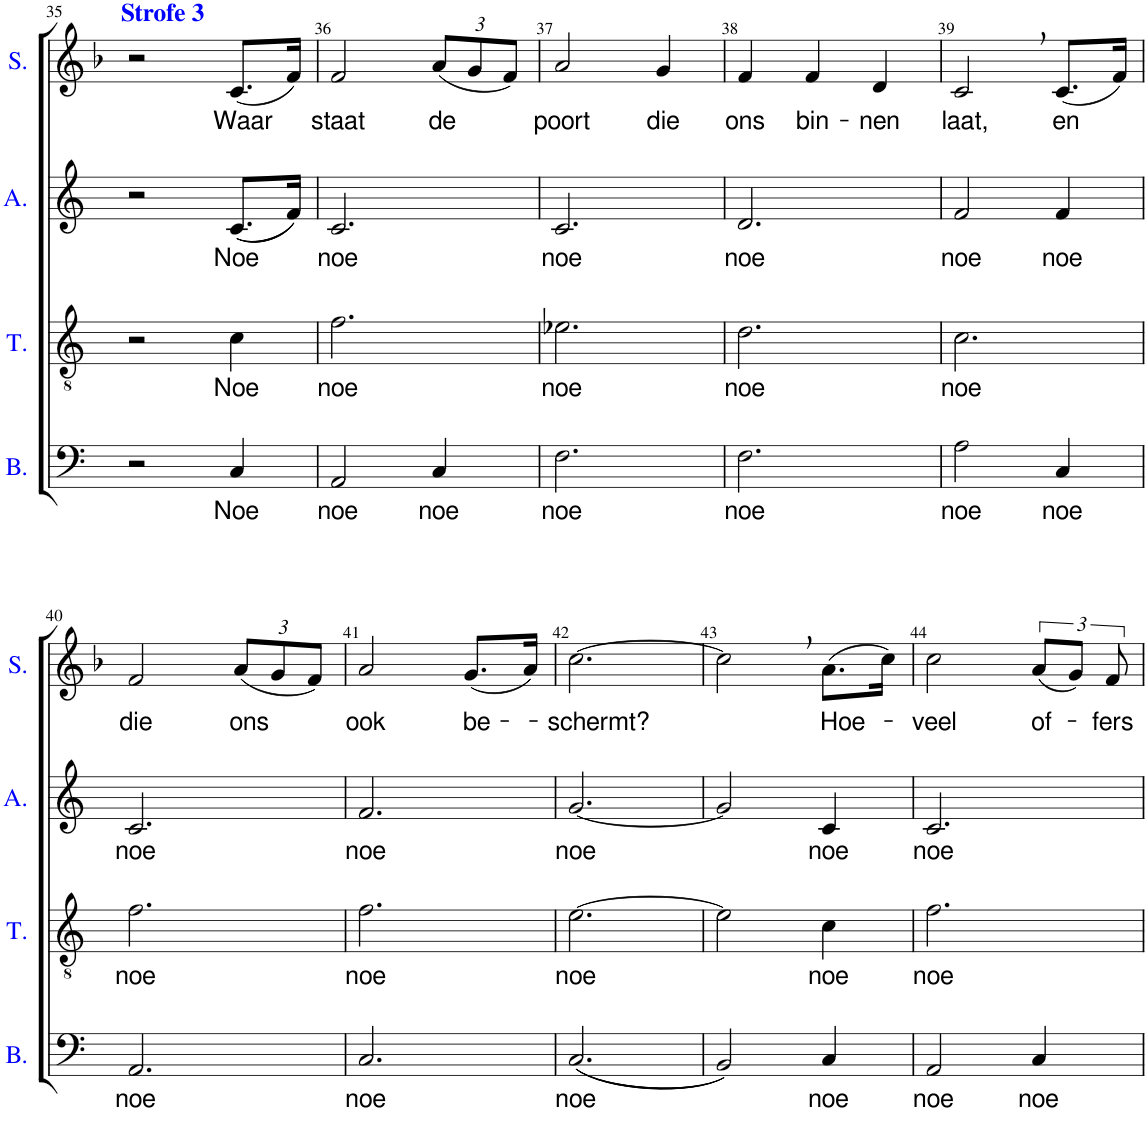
**kern	**text	**kern	**text	**kern	**text	**kern	**text
*part4	*part4	*part3	*part3	*part2	*part2	*part1	*part1
*staff4	*staff4	*staff3	*staff3	*staff2	*staff2	*staff1	*staff1
*I"Bass	*	*I"Tenor	*	*I"Alto	*	*I"Soprano	*
*I'B.	*	*I'T.	*	*I'A.	*	*I'S.	*
!!LO:PB:g=z
*clefF4	*	*clefGv2	*	*clefG2	*	*clefG2	*
*k[]	*	*k[]	*	*k[]	*	*k[b-]	*
*M3/4	*	*M3/4	*	*M3/4	*	*M3/4	*
=35	=35	=35	=35	=35	=35	=35	=35
2r	.	2r	.	2r	.	2r	.
!	!	!	!	!	!	!LO:TX:a:B:color=#0000FF:t=Strofe 3	!
!	!LO:LY:b	!	!LO:LY:b	!	!LO:LY:b	!	!LO:LY:b
4C/	Noe	4c\	Noe	((8.c/L	Noe	(8.c/L	Waar
.	.	.	.	16f/Jk))	.	16f/Jk)	.
=36	=36	=36	=36	=36	=36	=36	=36
!	!LO:LY:b	!	!LO:LY:b	!	!LO:LY:b	!	!LO:LY:b
2AA/	noe	2.f\	noe	2.c/	noe	2f/	staat
!	!LO:LY:b	!	!	!	!	!	!
*	*	*	*	*	*	*Xbrackettup	*
!	!	!	!	!	!	!	!LO:LY:b
4C/	noe	.	.	.	.	(12a/L	de
.	.	.	.	.	.	12g/	.
.	.	.	.	.	.	12f/J)	.
=37	=37	=37	=37	=37	=37	=37	=37
!	!LO:LY:b	!	!LO:LY:b	!	!LO:LY:b	!	!LO:LY:b
2.F\	noe	2.e-X\	noe	2.c/	noe	2a/	poort
!	!	!	!	!	!	!	!LO:LY:b
.	.	.	.	.	.	4g/	die
=38	=38	=38	=38	=38	=38	=38	=38
!	!LO:LY:b	!	!LO:LY:b	!	!LO:LY:b	!	!LO:LY:b
2.F\	noe	2.d\	noe	2.d/	noe	4f/	ons
!	!	!	!	!	!	!	!LO:LY:b
.	.	.	.	.	.	4f/	bin-
!	!	!	!	!	!	!	!LO:LY:b
.	.	.	.	.	.	4d/	-nen
=39	=39	=39	=39	=39	=39	=39	=39
!	!LO:LY:b	!	!LO:LY:b	!	!LO:LY:b	!	!LO:LY:b
2A\	noe	2.c\	noe	2f/	noe	2c,/	laat,
!	!LO:LY:b	!	!	!	!LO:LY:b	!	!LO:LY:b
4C/	noe	.	.	4f/	noe	(8.c/L	en
.	.	.	.	.	.	16f/Jk)	.
!!LO:LB:g=z
=40	=40	=40	=40	=40	=40	=40	=40
!	!LO:LY:b	!	!LO:LY:b	!	!LO:LY:b	!	!LO:LY:b
2.AA/	noe	2.f\	noe	2.c/	noe	2f/	die
!	!	!	!	!	!	!	!LO:LY:b
.	.	.	.	.	.	(12a/L	ons
.	.	.	.	.	.	12g/	.
.	.	.	.	.	.	12f/J)	.
=41	=41	=41	=41	=41	=41	=41	=41
!	!LO:LY:b	!	!LO:LY:b	!	!LO:LY:b	!	!LO:LY:b
2.C/	noe	2.f\	noe	2.f/	noe	2a/	ook
!	!	!	!	!	!	!	!LO:LY:b
.	.	.	.	.	.	(8.g/L	be-
.	.	.	.	.	.	16a/Jk)	.
=42	=42	=42	=42	=42	=42	=42	=42
!	!LO:LY:b	!	!LO:LY:b	!	!LO:LY:b	!	!LO:LY:b
((2.C/	noe	[2.e\	noe	[2.g/	noe	[2.cc\	-schermt?
=43	=43	=43	=43	=43	=43	=43	=43
2BB/))	.	2e\]	.	2g/]	.	2cc,\]	.
!	!LO:LY:b	!	!LO:LY:b	!	!LO:LY:b	!	!LO:LY:b
4C/	noe	4c\	noe	4c/	noe	(8.a\L	Hoe-
.	.	.	.	.	.	16cc\Jk)	.
=44	=44	=44	=44	=44	=44	=44	=44
!	!LO:LY:b	!	!LO:LY:b	!	!LO:LY:b	!	!LO:LY:b
2AA/	noe	2.f\	noe	2.c/	noe	2cc\	-veel
!	!LO:LY:b	!	!	!	!	!	!
*	*	*	*	*	*	*brackettup	*
!	!	!	!	!	!	!	!LO:LY:b
4C/	noe	.	.	.	.	(12a/L	of-
.	.	.	.	.	.	12g/J)	.
!	!	!	!	!	!	!	!LO:LY:b
.	.	.	.	.	.	12f/	-fers
=	=	=	=	=	=	=	=
*-	*-	*-	*-	*-	*-	*-	*-
